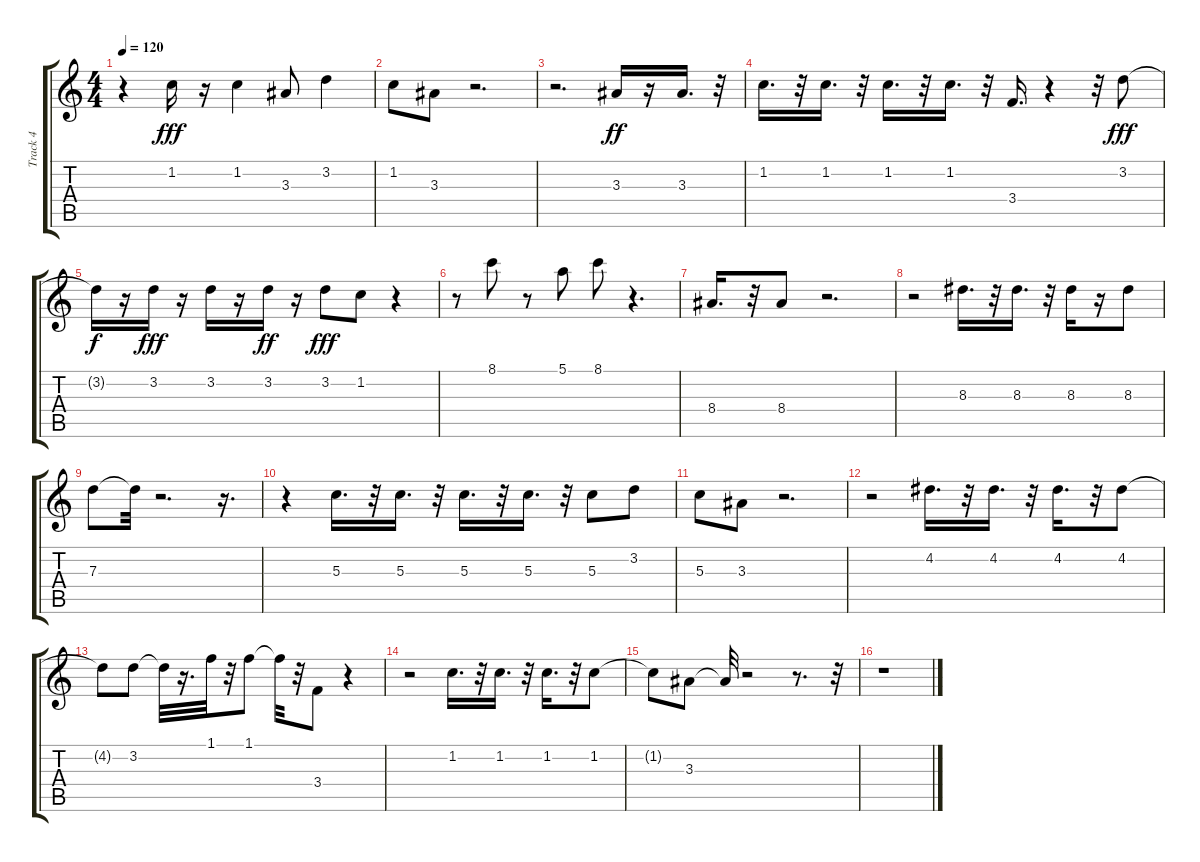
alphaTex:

\track ("Track 4" "Track 4") {instrument acousticguitarsteel}
\staff {score tabs}
\tuning (E4 B3 G3 D3 A2 E2) {hide}
\ts (4 4)
\tempo 120
\clef g2
\ks c
r.4{dy ff} 1.2.16{dy fff} r.16 1.2.4 3.3.8 3.2.4 |
1.2.8 3.3.8 r.2{d} |
r.2{d} 3.3.16{dy ff} r.16 3.3.16{d} r.32 |
1.2.16{d} r.32 1.2.16{d} r.32 1.2.16{d} r.32 1.2.16{d} r.32 3.4.16{d} r.4 r.32 3.2.8{dy fff} |
3.2{t}.16{dy f} r.16 3.2.16{dy fff} r.16 3.2.16 r.16 3.2.16{dy ff} r.16 3.2.8{dy fff} 1.2.8 r.4 |
r.8 8.1.8 r.8 5.1.8 8.1.8 r.4{d} |
8.4.16{d} r.32 8.4.8 r.2{d} |
r.2 8.3.16{d} r.32 8.3.16{d} r.32 8.3.16 r.16 8.3.8 |
7.3.8 7.3{t}.32 r.2{d} r.16{d} |
r.4 5.3.16{d} r.32 5.3.16{d} r.32 5.3.16{d} r.32 5.3.16{d} r.32 5.3.8 3.2.8 |
5.3.8 3.3.8 r.2{d} |
r.2 4.2.16{d} r.32 4.2.16{d} r.32 4.2.16{d} r.32 4.2.8 |
4.2{t}.8 3.2.8 3.2{t}.32 r.16{d} 1.1.32 r.32 1.1.8 1.1{t}.32 r.32 3.4.8 r.4 |
r.2 1.2.16{d} r.32 1.2.16{d} r.32 1.2.16{d} r.32 1.2.8 |
1.2{t}.8 3.3.8 3.3{t}.32 r.2 r.8{d} r.32 |
r.1
